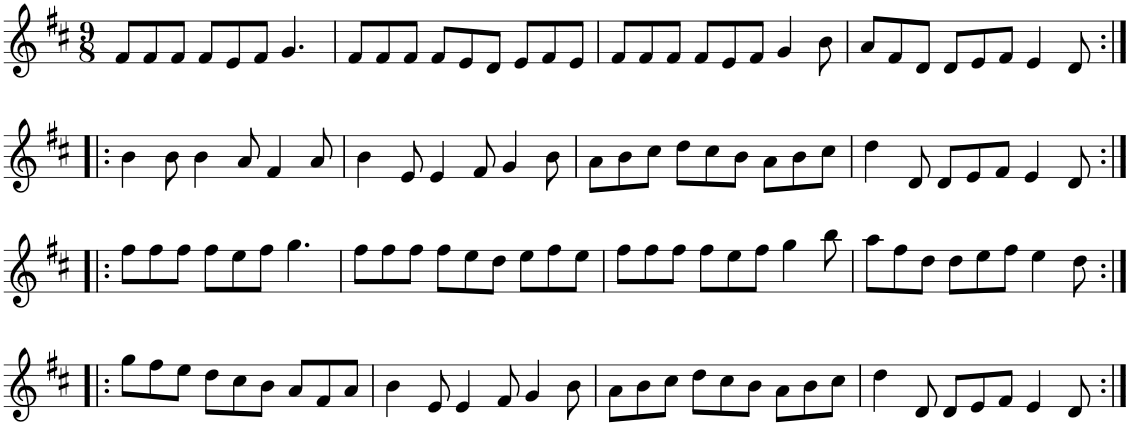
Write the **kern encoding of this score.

**kern
*part1
*staff1
*I"Piano
*I'Pno
*clefG2
*k[f#c#]
*D:
*M9/8
=1
8f#/L
8f#/
8f#/J
8f#/L
8e/
8f#/J
4.g/
=2
8f#/L
8f#/
8f#/J
8f#/L
8e/
8d/J
8e/L
8f#/
8e/J
=3
8f#/L
8f#/
8f#/J
8f#/L
8e/
8f#/J
4g/
8b\
=4
8a/L
8f#/
8d/J
8d/L
8e/
8f#/J
4e/
8d/
!!LO:LB:g=z
=5:|!|:
4b\
8b\
4b\
8a/
4f#/
8a/
=6
4b\
8e/
4e/
8f#/
4g/
8b\
=7
8a\L
8b\
8cc#\J
8dd\L
8cc#\
8b\J
8a\L
8b\
8cc#\J
=8
4dd\
8d/
8d/L
8e/
8f#/J
4e/
8d/
!!LO:LB:g=z
=9:|!|:
8ff#\L
8ff#\
8ff#\J
8ff#\L
8ee\
8ff#\J
4.gg\
=10
8ff#\L
8ff#\
8ff#\J
8ff#\L
8ee\
8dd\J
8ee\L
8ff#\
8ee\J
=11
8ff#\L
8ff#\
8ff#\J
8ff#\L
8ee\
8ff#\J
4gg\
8bb\
=12
8aa\L
8ff#\
8dd\J
8dd\L
8ee\
8ff#\J
4ee\
8dd\
!!LO:LB:g=z
=13:|!|:
8gg\L
8ff#\
8ee\J
8dd\L
8cc#\
8b\J
8a/L
8f#/
8a/J
=14
4b\
8e/
4e/
8f#/
4g/
8b\
=15
8a\L
8b\
8cc#\J
8dd\L
8cc#\
8b\J
8a\L
8b\
8cc#\J
=16
4dd\
8d/
8d/L
8e/
8f#/J
4e/
8d/
=:|!
*-
